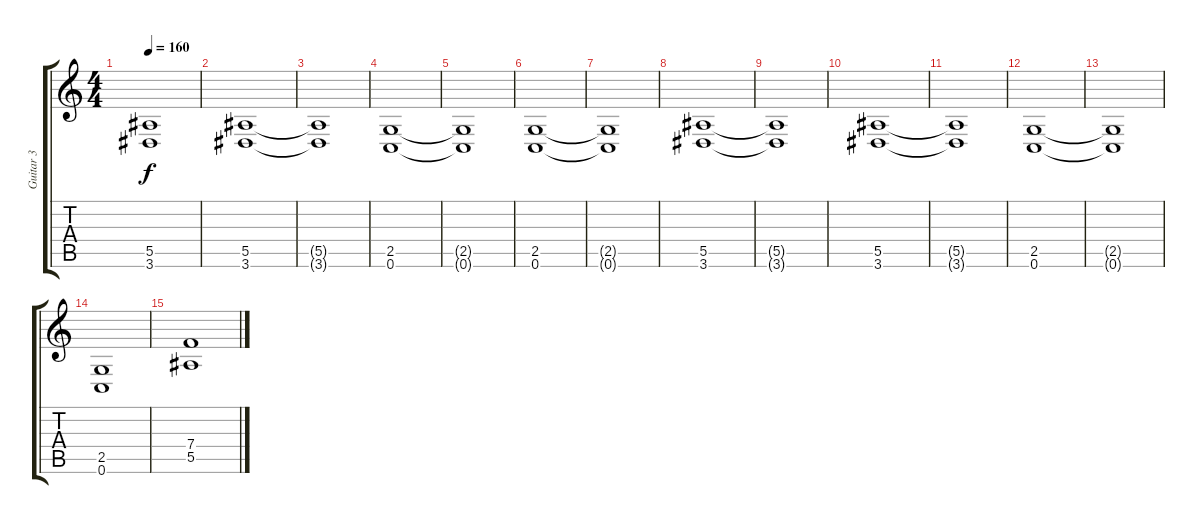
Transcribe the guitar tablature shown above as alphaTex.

\track ("Guitar 3" "Guitar 3") {instrument distortionguitar}
\staff {score tabs}
\tuning (C4 G3 Eb3 Bb2 F2 C2) {hide}
\ts (4 4)
\tempo 160
\clef g2
\ks c
(5.5{t} 3.6{t}).1{dy f} |
(5.5 3.6).1 |
(5.5{t} 3.6{t}).1 |
(2.5 0.6).1 |
(2.5{t} 0.6{t}).1 |
(2.5 0.6).1 |
(2.5{t} 0.6{t}).1 |
(5.5 3.6).1 |
(5.5{t} 3.6{t}).1 |
(5.5 3.6).1 |
(5.5{t} 3.6{t}).1 |
(2.5 0.6).1 |
(2.5{t} 0.6{t}).1 |
(2.5 0.6).1 |
(7.4 5.5).1
